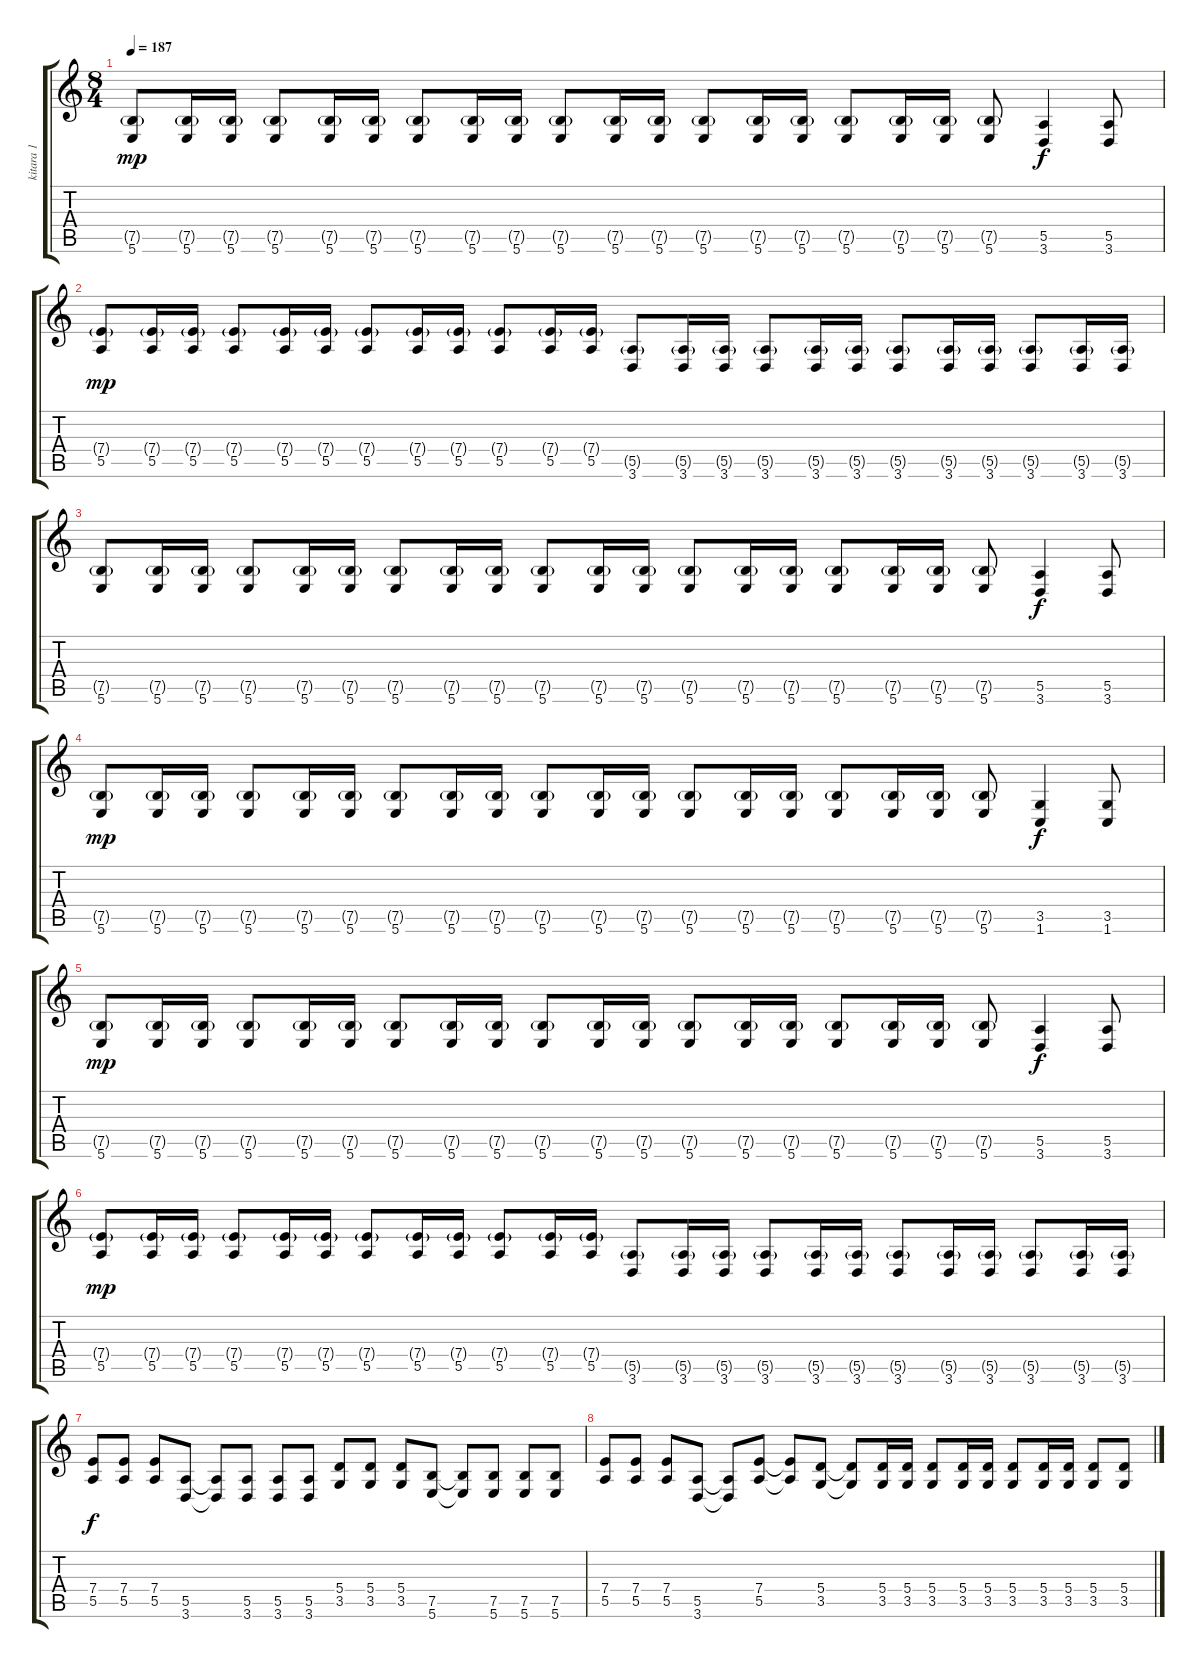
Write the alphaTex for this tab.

\track ("kitara 1" "kitara 1") {instrument distortionguitar}
\staff {score tabs}
\tuning (B3 Gb3 D3 A2 E2 B1) {hide}
\ts (8 4)
\tempo 187
\clef g2
\ks c
(7.5{g} 5.6).8{dy mp} (7.5{g} 5.6).16 (7.5{g} 5.6).16 (7.5{g} 5.6).8 (7.5{g} 5.6).16 (7.5{g} 5.6).16 (7.5{g} 5.6).8 (7.5{g} 5.6).16 (7.5{g} 5.6).16 (7.5{g} 5.6).8 (7.5{g} 5.6).16 (7.5{g} 5.6).16 (7.5{g} 5.6).8 (7.5{g} 5.6).16 (7.5{g} 5.6).16 (7.5{g} 5.6).8 (7.5{g} 5.6).16 (7.5{g} 5.6).16 (7.5{g} 5.6).8 (5.5 3.6).4{dy f} (5.5 3.6).8 |
(7.4{g} 5.5).8{dy mp} (7.4{g} 5.5).16 (7.4{g} 5.5).16 (7.4{g} 5.5).8 (7.4{g} 5.5).16 (7.4{g} 5.5).16 (7.4{g} 5.5).8 (7.4{g} 5.5).16 (7.4{g} 5.5).16 (7.4{g} 5.5).8 (7.4{g} 5.5).16 (7.4{g} 5.5).16 (5.5{g} 3.6).8 (5.5{g} 3.6).16 (5.5{g} 3.6).16 (5.5{g} 3.6).8 (5.5{g} 3.6).16 (5.5{g} 3.6).16 (5.5{g} 3.6).8 (5.5{g} 3.6).16 (5.5{g} 3.6).16 (5.5{g} 3.6).8 (5.5{g} 3.6).16 (5.5{g} 3.6).16 |
(7.5{g} 5.6).8 (7.5{g} 5.6).16 (7.5{g} 5.6).16 (7.5{g} 5.6).8 (7.5{g} 5.6).16 (7.5{g} 5.6).16 (7.5{g} 5.6).8 (7.5{g} 5.6).16 (7.5{g} 5.6).16 (7.5{g} 5.6).8 (7.5{g} 5.6).16 (7.5{g} 5.6).16 (7.5{g} 5.6).8 (7.5{g} 5.6).16 (7.5{g} 5.6).16 (7.5{g} 5.6).8 (7.5{g} 5.6).16 (7.5{g} 5.6).16 (7.5{g} 5.6).8 (5.5 3.6).4{dy f} (5.5 3.6).8 |
(7.5{g} 5.6).8{dy mp} (7.5{g} 5.6).16 (7.5{g} 5.6).16 (7.5{g} 5.6).8 (7.5{g} 5.6).16 (7.5{g} 5.6).16 (7.5{g} 5.6).8 (7.5{g} 5.6).16 (7.5{g} 5.6).16 (7.5{g} 5.6).8 (7.5{g} 5.6).16 (7.5{g} 5.6).16 (7.5{g} 5.6).8 (7.5{g} 5.6).16 (7.5{g} 5.6).16 (7.5{g} 5.6).8 (7.5{g} 5.6).16 (7.5{g} 5.6).16 (7.5{g} 5.6).8 (3.5 1.6).4{dy f} (3.5 1.6).8 |
(7.5{g} 5.6).8{dy mp} (7.5{g} 5.6).16 (7.5{g} 5.6).16 (7.5{g} 5.6).8 (7.5{g} 5.6).16 (7.5{g} 5.6).16 (7.5{g} 5.6).8 (7.5{g} 5.6).16 (7.5{g} 5.6).16 (7.5{g} 5.6).8 (7.5{g} 5.6).16 (7.5{g} 5.6).16 (7.5{g} 5.6).8 (7.5{g} 5.6).16 (7.5{g} 5.6).16 (7.5{g} 5.6).8 (7.5{g} 5.6).16 (7.5{g} 5.6).16 (7.5{g} 5.6).8 (5.5 3.6).4{dy f} (5.5 3.6).8 |
(7.4{g} 5.5).8{dy mp} (7.4{g} 5.5).16 (7.4{g} 5.5).16 (7.4{g} 5.5).8 (7.4{g} 5.5).16 (7.4{g} 5.5).16 (7.4{g} 5.5).8 (7.4{g} 5.5).16 (7.4{g} 5.5).16 (7.4{g} 5.5).8 (7.4{g} 5.5).16 (7.4{g} 5.5).16 (5.5{g} 3.6).8 (5.5{g} 3.6).16 (5.5{g} 3.6).16 (5.5{g} 3.6).8 (5.5{g} 3.6).16 (5.5{g} 3.6).16 (5.5{g} 3.6).8 (5.5{g} 3.6).16 (5.5{g} 3.6).16 (5.5{g} 3.6).8 (5.5{g} 3.6).16 (5.5{g} 3.6).16 |
(7.4 5.5).8{dy f} (7.4 5.5).8 (7.4 5.5).8 (5.5 3.6).8 (5.5{t} 3.6{t}).8 (5.5 3.6).8 (5.5 3.6).8 (5.5 3.6).8 (5.4 3.5).8 (5.4 3.5).8 (5.4 3.5).8 (7.5 5.6).8 (7.5{t} 5.6{t}).8 (7.5 5.6).8 (7.5 5.6).8 (7.5 5.6).8 |
(7.4 5.5).8 (7.4 5.5).8 (7.4 5.5).8 (5.5 3.6).8 (5.5{t} 3.6{t}).8 (7.4 5.5).8 (7.4{t} 5.5{t}).8 (5.4 3.5).8 (5.4{t} 3.5{t}).8 (5.4 3.5).16 (5.4 3.5).16 (5.4 3.5).8 (5.4 3.5).16 (5.4 3.5).16 (5.4 3.5).8 (5.4 3.5).16 (5.4 3.5).16 (5.4 3.5).8 (5.4 3.5).8
